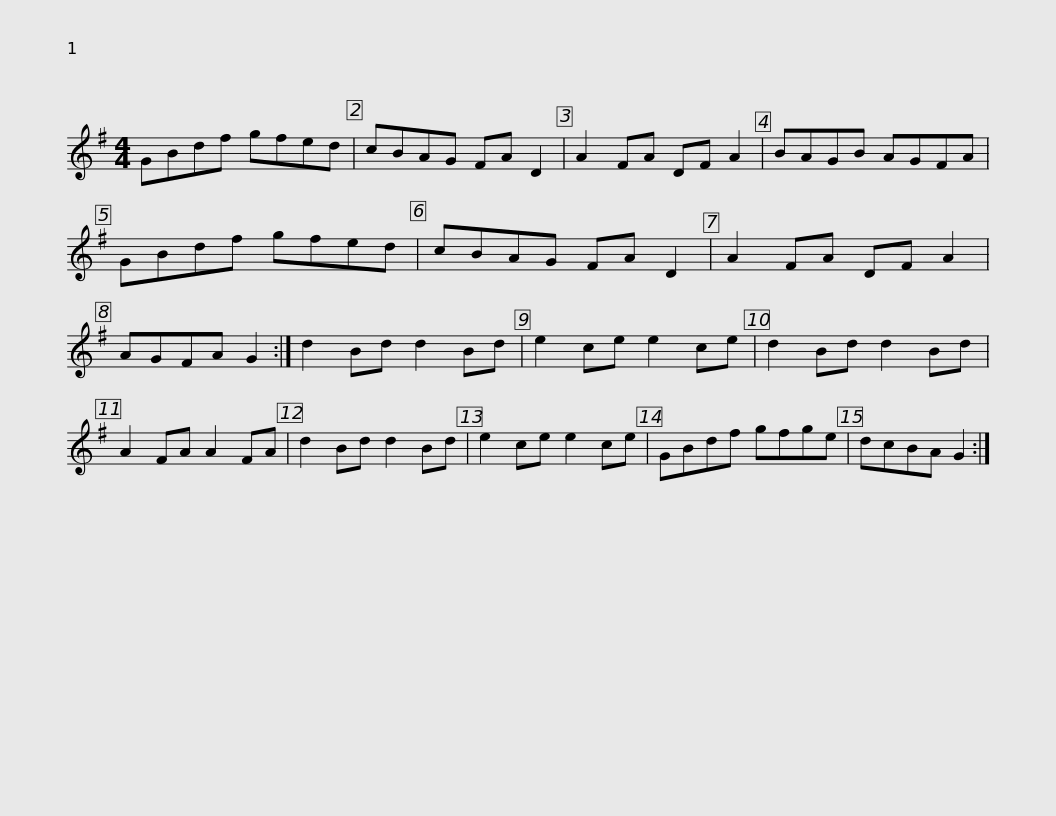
X:1
L:1/8
M:4/4
I:linebreak $
K:G
V:1 treble
V:1
 GBdf gfed | cBAG FA D2 | A2 FA DF A2 | BAGB AGFA | GBdf gfed | %5
 cBAG FA D2 |$ A2 FA DF A2 | AGFA G2 :| d2 Bd d2 Bd | e2 ce e2 ce | %10
 d2 Bd d2 Bd | A2 FA A2 FA | d2 Bd d2 Bd |$ e2 ce e2 ce | GBdf gfge | %15
 dcBA G2 :| %16
